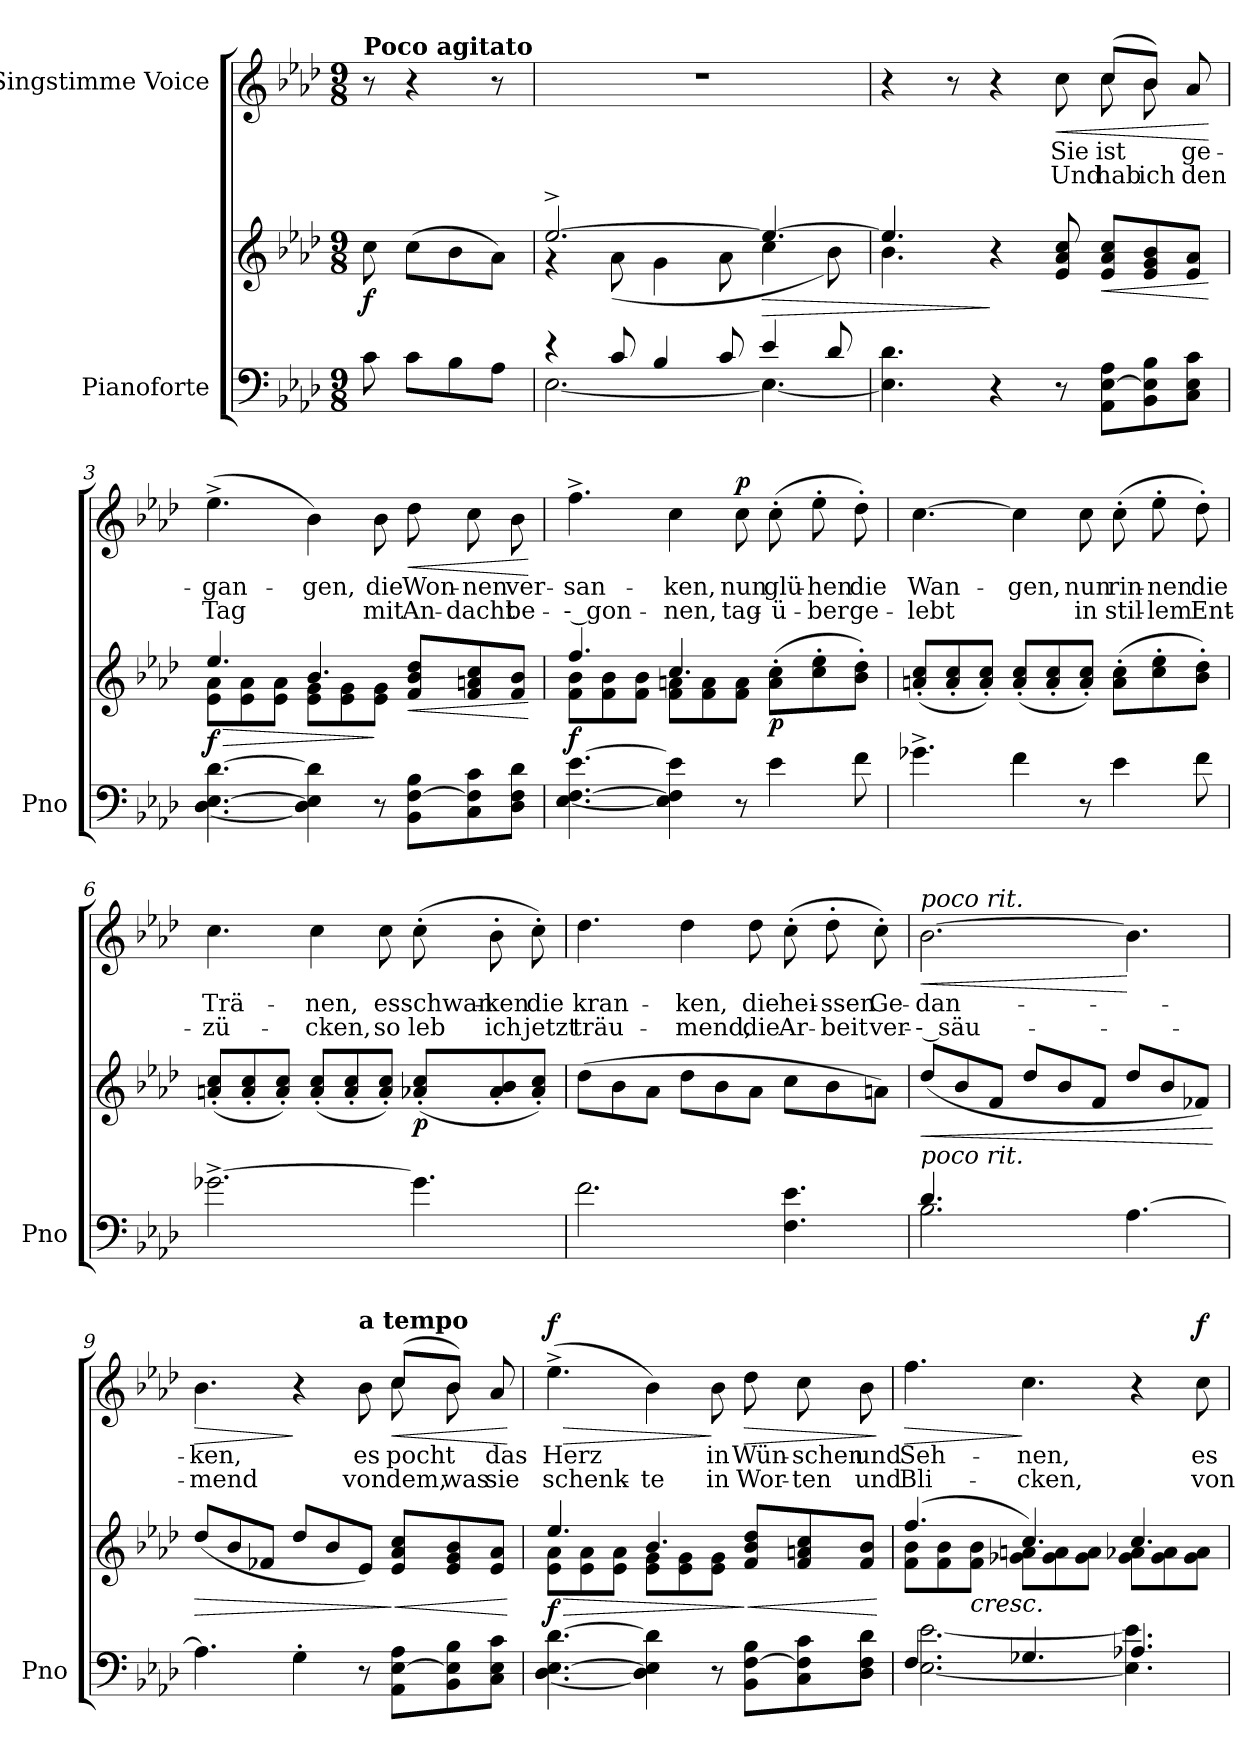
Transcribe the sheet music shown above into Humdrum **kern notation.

**kern	**kern	**dynam	**kern	**text	**text	**dynam
*part2	*part2	*part2	*part1	*part1	*part1	*part1
*staff3	*staff2	*staff2/3	*staff1	*staff1	*staff1	*staff1
*I"Pianoforte	*	*	*I"Singstimme Voice	*	*	*
*I'Pno	*	*	*	*	*	*
*clefF4	*clefG2	*	*clefG2	*	*	*
*k[b-e-a-d-]	*k[b-e-a-d-]	*	*k[b-e-a-d-]	*	*	*
*M9/8	*M9/8	*	*M9/8	*	*	*
=	=	=	=	=	=	=
!	!	!	!LO:TX:a:B:t=Poco agitato	!	!	!
!	!	!LO:DY:b	!	!	!	!
8c\	8cc\	f	8r	.	.	.
8c\L	(8cc\L	.	4r	.	.	.
8B-\	8b-\	.	.	.	.	.
8A-\J	8a-\J)	.	8r	.	.	.
=1	=1	=1	=1	=1	=1	=1
*^	*^	*	*	*	*	*
4r	[2.E-\	[2.ee-^/	4r	.	8%9r	.	.	.
8c/	.	.	(8a-\	.	.	.	.	.
4B-/	.	.	4g\	.	.	.	.	.
8c/	.	.	8a-\	.	.	.	.	.
!	!	!	!	!LO:HP:b	!	!	!	!
4e-/	4.E-\_	4.ee-/_	4cc\	>	.	.	.	.
8d-/	.	.	8b-\)	.	.	.	.	.
*v	*v	*	*	*	*	*	*	*
=2	=2	=2	=2	=2	=2	=2	=2
*	*	*	*	*^	*	*	*
4.E-\] 4.d-\	4.ee-/]	4.b-\	.	4r	4ryy	.	.	.
.	.	.	.	8r	8ryy	.	.	.
4r	4r	4ryy	]	4r	4ryy	.	.	.
!	!	!	!	!	!	!	!	!LO:HP:b
8r	8e-/ 8a-/ 8cc/	2ryy	.	8cc\	8ryy	Sie	Und	<
!	!	!	!LO:HP:b	!	!	!	!	!
8AA-\ [8E-\ 8A-\L	8e-/ 8a-/ 8cc/L	.	<	(8cc/L	8cc\	ist	hab	.
8BB-\ 8E-\] 8B-\	8e-/ 8g/ 8b-/	.	.	8b-/J)	8b-\	.	ich	.
8C\ 8E-\ 8c\J	8e-/ 8a-/J	.	.	8a-/	8ryy	ge-	den	.
*	*v	*v	*	*	*	*	*	*
*	*	*	*v	*v	*	*	*
.	.	[	.	.	.	[
=3	=3	=3	=3	=3	=3	=3
!	!	!LO:HP:b	!	!	!	!
*	*^	*	*	*	*	*
!	!	!	!LO:DY:n=1:b	!	!	!	!
[4.D-\ [4.E-\ [4.d-\	4.ee-/	8e-\ 8a-\L	> f	(<4.ee-^\	-gan-	Tag	.
.	.	8e-\ 8a-\	.	.	.	.	.
.	.	8e-\ 8a-\J	.	.	.	.	.
4D-\] 4E-\] 4d-\]	4.b-/	8e-\ 8g\L	.	4b-\)	-gen,	.	.
.	.	8e-\ 8g\	.	.	.	.	.
8r	.	8e-\ 8g\J	]	8b-\	die	mit	.
!	!	!	!LO:HP:b	!	!	!	!LO:HP:b
8BB-\ [8F\ 8B-\L	8f/ 8b-/ 8dd-/L	4.ryy	<	8dd-\	Won-	An-	<
8C\ 8F\] 8c\	8f/ 8an/ 8cc/	.	.	8cc\	-nen	-dacht	.
8D-\ 8F\ 8d-\J	8f/ 8b-/J	.	.	8b-\	ver-	be-	.
*	*v	*v	*	*	*	*	*
.	.	[	.	.	.	[
=4	=4	=4	=4	=4	=4	=4
*	*^	*	*	*	*	*
!	!	!	!LO:DY:b	!	!	!	!
[4.E-\ [4.F\ [4.e-\	4.ff/	8f\ 8b-\L	f	4.ff^\	-san-	-- gon-	.
.	.	8f\ 8b-\	.	.	.	.	.
.	.	8f\ 8b-\J	.	.	.	.	.
4E-\] 4F\] 4e-\]	4.cc/	8f\ 8an\L	.	4cc\	-ken,	-nen,	.
.	.	8f\ 8a\	.	.	.	.	.
!	!	!	!	!	!	!	!LO:DY:a
8r	.	8f\ 8a\J	.	8cc\	nun	tag-	p
!	!	!	!LO:DY:b	!	!	!	!
4e-\	(>8a\'> 8cc\'>L	4.ryy	p	(8cc'\	glü-	-ü-	.
.	8cc\'> 8ee-\'>	.	.	8ee-'\	-hen	-ber	.
8f\	8b-\'> 8dd-\'>J)	.	.	8dd-'\)	die	ge-	.
*	*v	*v	*	*	*	*	*
=5	=5	=5	=5	=5	=5	=5
4.g-X^\	(8an/' 8cc/'L	.	[<4.cc\	Wan-	-lebt	.
.	8a/' 8cc/'	.	.	.	.	.
.	8a/' 8cc/'J)	.	.	.	.	.
4f\	(8a/' 8cc/'L	.	4cc\]	-gen,	.	.
.	8a/' 8cc/'	.	.	.	.	.
8r	8a/' 8cc/'J)	.	8cc\	nun	in	.
4e-\	(8a\' 8cc\'L	.	(8cc'\	rin-	stil-	.
.	8cc\' 8ee-\'	.	8ee-'\	-nen	-lem	.
8f\	8b-\' 8dd-\'J)	.	8dd-'\)	die	Ent-	.
=6	=6	=6	=6	=6	=6	=6
[2.g-X^\	(8an/' 8cc/'L	.	4.cc\	Trä-	-zü-	.
.	8a/' 8cc/'	.	.	.	.	.
.	8a/' 8cc/'J)	.	.	.	.	.
.	(8a/' 8cc/'L	.	4cc\	-nen,	-cken,	.
.	8a/' 8cc/'	.	.	.	.	.
.	8a/' 8cc/'J)	.	8cc\	es	so	.
!	!	!LO:DY:b	!	!	!	!
4.g-\]	(8a-X/'< 8cc/'<L	p	(8cc'\	schwan-	leb	.
.	8a-/'< 8b-/'<	.	8b-'\	-ken	ich	.
.	8a-/'< 8cc/'<J)	.	8cc'\)	die	jetzt	.
=7	=7	=7	=7	=7	=7	=7
2.f\	(8dd-\L	.	4.dd-\	kran-	träu-	.
.	8b-\	.	.	.	.	.
.	8a-\J	.	.	.	.	.
.	8dd-\L	.	4dd-\	-ken,	-mend,	.
.	8b-\	.	.	.	.	.
.	8a-\J	.	8dd-\	die	die	.
4.F\ 4.e-\	8cc\L	.	(8cc'\	hei-	Ar-	.
.	8b-\	.	8dd-'\	-ssen	-beit	.
.	8an\J)	.	8cc'\)	Ge-	ver-	.
=8	=8	=8	=8	=8	=8	=8
*^	*	*	*	*	*	*
!	!	!	!	!LO:TX:i:t=poco rit.	!	!	!
!LO:TX:i:t=poco rit.	!	!	!	!	!	!	!
!	!	!	!LO:HP:b	!	!	!	!LO:HP:b
2.B-\	4.d-/	(8dd-/L	<	[2.b-\	-dan-	-- säu-	<
.	.	8b-/	.	.	.	.	.
.	.	8f/J	.	.	.	.	.
.	2.ryy	8dd-/L	.	.	.	.	.
.	.	8b-/	.	.	.	.	.
.	.	8f/J	.	.	.	.	.
[>4.A-\	.	8dd-/L	.	4.b-\]	.	.	[
.	.	8b-/	.	.	.	.	.
.	.	8f-X/J)	.	.	.	.	.
*v	*v	*	*	*	*	*	*
.	.	[	.	.	.	.
=9	=9	=9	=9	=9	=9	=9
!	!	!LO:HP:b	!	!	!	!LO:HP:b
*	*	*	*^	*	*	*
4.A-\]	(8dd-/L	>	4.b-\	4.ryy	-ken,	-mend	>
.	8b-/	.	.	.	.	.	.
.	8f-X/J	.	.	.	.	.	.
4G'\	8dd-/L	.	4r	4ryy	.	.	]
.	8b-/	.	.	.	.	.	.
!	!	!	!LO:TX:a:B:t=a tempo	!	!	!	!
8r	8e-/J)	.	8b-\	8ryy	es	von	.
!	!	!LO:HP:n=1:b	!	!	!	!	!LO:HP:b
8AA-\ [8E-\ 8A-\L	8e-/ 8a-/ 8cc/L	] <	(8cc/L	8cc\	pocht	dem,	<
8BB-\ 8E-\] 8B-\	8e-/ 8g/ 8b-/	.	8b-/J)	8b-\	.	was	.
8C\ 8E-\ 8c\J	8e-/ 8a-/J	.	8a-/	8ryy	das	sie	.
*	*	*	*v	*v	*	*	*
.	.	[	.	.	.	[
=10	=10	=10	=10	=10	=10	=10
!	!	!LO:HP:b	!	!	!	!LO:HP:b
*	*^	*	*	*	*	*
!	!	!	!LO:DY:n=1:b	!	!	!	!LO:DY:n=1:a
[4.D-\ [4.E-\ [4.d-\	4.ee-/	8e-\ 8a-\L	> f	(4.ee-^\	Herz	schenk-	> f
.	.	8e-\ 8a-\	.	.	.	.	.
.	.	8e-\ 8a-\J	.	.	.	.	.
4D-\] 4E-\] 4d-\]	4.b-/	8e-\ 8g\L	.	4b-\)	.	-te	.
.	.	8e-\ 8g\	.	.	.	.	.
8r	.	8e-\ 8g\J	.	8b-\	in	in	]
!	!	!	!LO:HP:n=1:b	!	!	!	!LO:HP:b
8BB-\ [8F\ 8B-\L	8f/ 8b-/ 8dd-/L	4.ryy	] <	8dd-\	Wün-	Wor-	>
8C\ 8F\] 8c\	8f/ 8an/ 8cc/	.	.	8cc\	-schen	-ten	.
8D-\ 8F\ 8d-\J	8f/ 8b-/J	.	.	8b-\	und	und	.
*	*v	*v	*	*	*	*	*
.	.	[	.	.	.	]
=11	=11	=11	=11	=11	=11	=11
*^	*^	*	*	*	*	*
!	!	!	!	!	!	!	!	!LO:HP:b
4.F/	[2.E-\ [>2.e-\	(4.ff/	8f\ 8b-\L	.	4.ff\	Seh-	Bli-	>
.	.	.	8f\ 8b-\	.	.	.	.	.
!	!	!	!LO:TX:b:i:t=cresc.	!	!	!	!	!
.	.	.	8f\ 8b-\J	.	.	.	.	.
4.G-X/	.	4.cc/)	8g-X\ 8an\L	.	4.cc\	-nen,	-cken,	]
.	.	.	8g-\ 8a\	.	.	.	.	.
.	.	.	8g-\ 8a\J	.	.	.	.	.
4.A-X/	4.E-\] 4.e-\]	4.cc/	8g-\ 8a-X\L	.	4r	.	.	.
.	.	.	8g-\ 8a-\	.	.	.	.	.
!	!	!	!	!	!	!	!	!LO:DY:a
.	.	.	8g-\ 8a-\J	.	8cc\	es	von	f
*v	*v	*	*	*	*	*	*	*
*	*v	*v	*	*	*	*	*
=	=	=	=	=	=	=
*-	*-	*-	*-	*-	*-	*-
